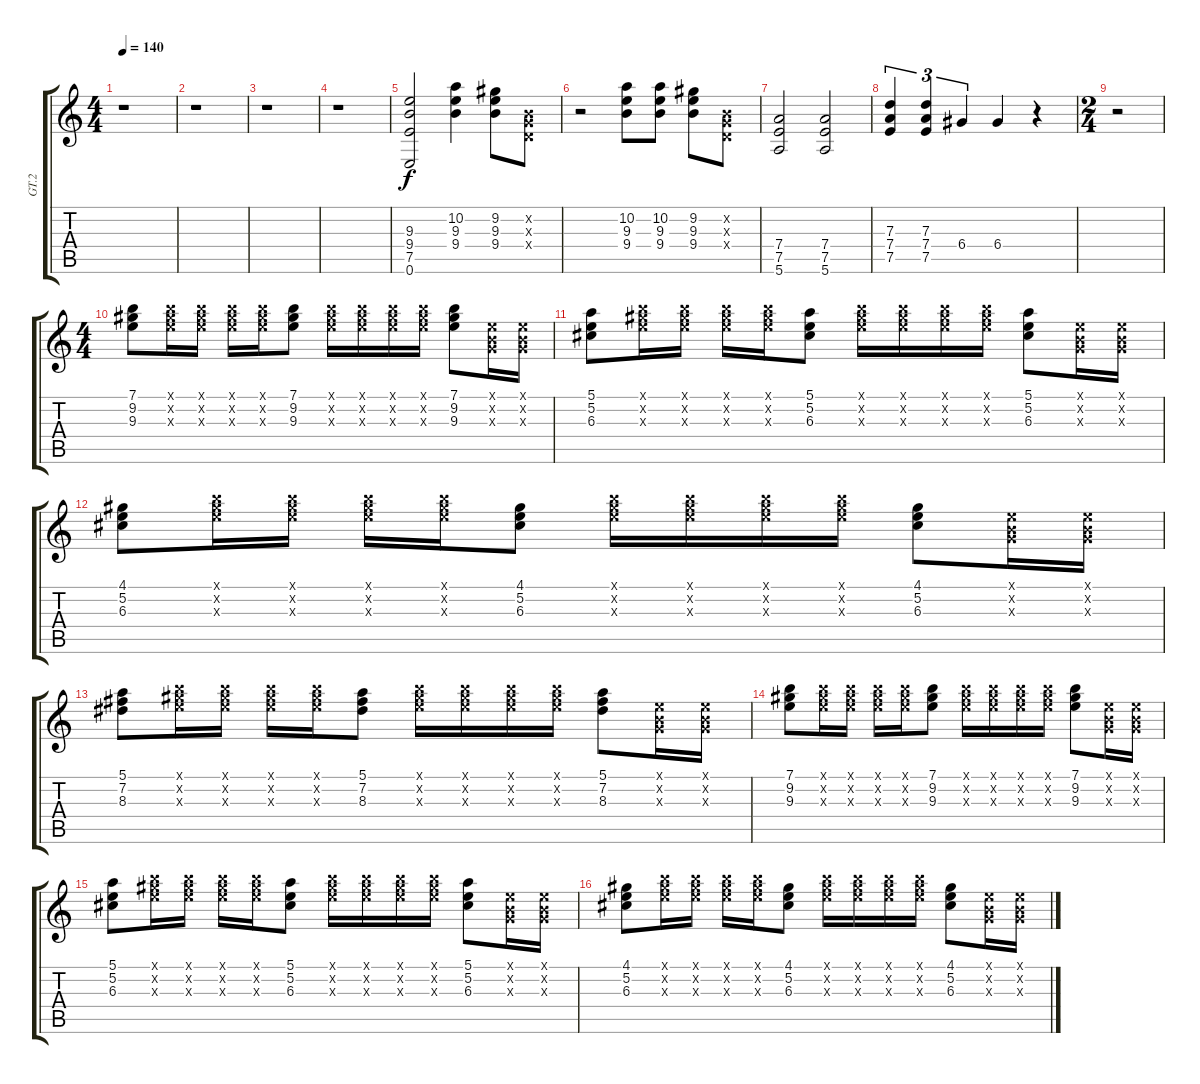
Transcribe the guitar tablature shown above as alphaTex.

\track ("GT.2" "GT.2") {instrument distortionguitar}
\staff {score tabs}
\tuning (E4 B3 G3 D3 A2 E2) {hide}
\ts (4 4)
\tempo 140
\clef g2
\ks c
r.1{dy fff} |
r.1 |
r.1 |
r.1 |
(9.3 9.4 7.5 0.6).2{dy f} (10.2 9.3 9.4).4 (9.2 9.3 9.4).8 (0.2{x} 0.3{x} 0.4{x}).8 |
r.2 (10.2 9.3 9.4).8 (10.2 9.3 9.4).8 (9.2 9.3 9.4).8 (0.2{x} 0.3{x} 0.4{x}).8 |
(7.4 7.5 5.6).2 (7.4 7.5 5.6).2 |
(7.3 7.4 7.5).4{tu (3 2)} (7.3 7.4 7.5).4{tu (3 2)} 6.4.4{tu (3 2)} 6.4.4 r.4 |
\ts (2 4)
r.2 |
\ts (4 4)
(7.1 9.2 9.3).8 (7.1{x} 9.2{x} 9.3{x}).16 (7.1{x} 9.2{x} 9.3{x}).16 (7.1{x} 9.2{x} 9.3{x}).16 (7.1{x} 9.2{x} 9.3{x}).16 (7.1 9.2 9.3).8 (7.1{x} 9.2{x} 9.3{x}).16 (7.1{x} 9.2{x} 9.3{x}).16 (7.1{x} 9.2{x} 9.3{x}).16 (7.1{x} 9.2{x} 9.3{x}).16 (7.1 9.2 9.3).8 (0.1{x} 0.2{x} 0.3{x}).16 (0.1{x} 0.2{x} 0.3{x}).16 |
(5.1 5.2 6.3).8 (7.1{x} 9.2{x} 9.3{x}).16 (7.1{x} 9.2{x} 9.3{x}).16 (7.1{x} 9.2{x} 9.3{x}).16 (7.1{x} 9.2{x} 9.3{x}).16 (5.1 5.2 6.3).8 (7.1{x} 9.2{x} 9.3{x}).16 (7.1{x} 9.2{x} 9.3{x}).16 (7.1{x} 9.2{x} 9.3{x}).16 (7.1{x} 9.2{x} 9.3{x}).16 (5.1 5.2 6.3).8 (0.1{x} 0.2{x} 0.3{x}).16 (0.1{x} 0.2{x} 0.3{x}).16 |
(4.1 5.2 6.3).8 (7.1{x} 9.2{x} 9.3{x}).16 (7.1{x} 9.2{x} 9.3{x}).16 (7.1{x} 9.2{x} 9.3{x}).16 (7.1{x} 9.2{x} 9.3{x}).16 (4.1 5.2 6.3).8 (7.1{x} 9.2{x} 9.3{x}).16 (7.1{x} 9.2{x} 9.3{x}).16 (7.1{x} 9.2{x} 9.3{x}).16 (7.1{x} 9.2{x} 9.3{x}).16 (4.1 5.2 6.3).8 (0.1{x} 0.2{x} 0.3{x}).16 (0.1{x} 0.2{x} 0.3{x}).16 |
(5.1 7.2 8.3).8 (7.1{x} 9.2{x} 9.3{x}).16 (7.1{x} 9.2{x} 9.3{x}).16 (7.1{x} 9.2{x} 9.3{x}).16 (7.1{x} 9.2{x} 9.3{x}).16 (5.1 7.2 8.3).8 (7.1{x} 9.2{x} 9.3{x}).16 (7.1{x} 9.2{x} 9.3{x}).16 (7.1{x} 9.2{x} 9.3{x}).16 (7.1{x} 9.2{x} 9.3{x}).16 (5.1 7.2 8.3).8 (0.1{x} 0.2{x} 0.3{x}).16 (0.1{x} 0.2{x} 0.3{x}).16 |
(7.1 9.2 9.3).8 (7.1{x} 9.2{x} 9.3{x}).16 (7.1{x} 9.2{x} 9.3{x}).16 (7.1{x} 9.2{x} 9.3{x}).16 (7.1{x} 9.2{x} 9.3{x}).16 (7.1 9.2 9.3).8 (7.1{x} 9.2{x} 9.3{x}).16 (7.1{x} 9.2{x} 9.3{x}).16 (7.1{x} 9.2{x} 9.3{x}).16 (7.1{x} 9.2{x} 9.3{x}).16 (7.1 9.2 9.3).8 (0.1{x} 0.2{x} 0.3{x}).16 (0.1{x} 0.2{x} 0.3{x}).16 |
(5.1 5.2 6.3).8 (7.1{x} 9.2{x} 9.3{x}).16 (7.1{x} 9.2{x} 9.3{x}).16 (7.1{x} 9.2{x} 9.3{x}).16 (7.1{x} 9.2{x} 9.3{x}).16 (5.1 5.2 6.3).8 (7.1{x} 9.2{x} 9.3{x}).16 (7.1{x} 9.2{x} 9.3{x}).16 (7.1{x} 9.2{x} 9.3{x}).16 (7.1{x} 9.2{x} 9.3{x}).16 (5.1 5.2 6.3).8 (0.1{x} 0.2{x} 0.3{x}).16 (0.1{x} 0.2{x} 0.3{x}).16 |
(4.1 5.2 6.3).8 (7.1{x} 9.2{x} 9.3{x}).16 (7.1{x} 9.2{x} 9.3{x}).16 (7.1{x} 9.2{x} 9.3{x}).16 (7.1{x} 9.2{x} 9.3{x}).16 (4.1 5.2 6.3).8 (7.1{x} 9.2{x} 9.3{x}).16 (7.1{x} 9.2{x} 9.3{x}).16 (7.1{x} 9.2{x} 9.3{x}).16 (7.1{x} 9.2{x} 9.3{x}).16 (4.1 5.2 6.3).8 (0.1{x} 0.2{x} 0.3{x}).16 (0.1{x} 0.2{x} 0.3{x}).16
